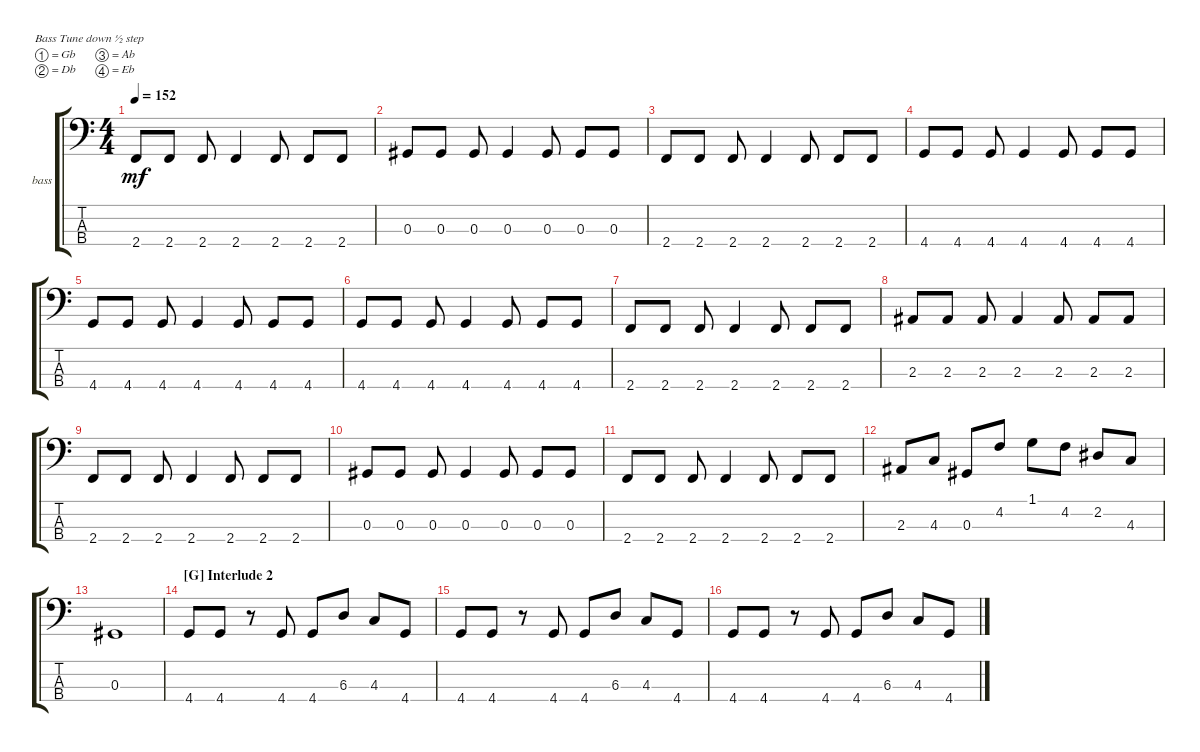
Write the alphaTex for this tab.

\defaultSystemsLayout 4
\bracketExtendMode groupsimilarinstruments
\firstSystemTrackNameOrientation horizontal
\otherSystemsTrackNameOrientation horizontal
\track ("Bass" "bass") {instrument electricbassfinger}
\staff {score tabs}
\tuning (Gb2 Db2 Ab1 Eb1)
\ts (4 4)
\tempo 152
\clef f4
\ks c
2.4.8{dy mf} 2.4.8 2.4.8 2.4.4 2.4.8 2.4.8 2.4.8 |
0.3.8 0.3.8 0.3.8 0.3.4 0.3.8 0.3.8 0.3.8 |
2.4.8 2.4.8 2.4.8 2.4.4 2.4.8 2.4.8 2.4.8 |
4.4.8 4.4.8 4.4.8 4.4.4 4.4.8 4.4.8 4.4.8 |
4.4.8 4.4.8 4.4.8 4.4.4 4.4.8 4.4.8 4.4.8 |
4.4.8 4.4.8 4.4.8 4.4.4 4.4.8 4.4.8 4.4.8 |
2.4.8 2.4.8 2.4.8 2.4.4 2.4.8 2.4.8 2.4.8 |
2.3.8 2.3.8 2.3.8 2.3.4 2.3.8 2.3.8 2.3.8 |
2.4.8 2.4.8 2.4.8 2.4.4 2.4.8 2.4.8 2.4.8 |
0.3.8 0.3.8 0.3.8 0.3.4 0.3.8 0.3.8 0.3.8 |
2.4.8 2.4.8 2.4.8 2.4.4 2.4.8 2.4.8 2.4.8 |
2.3.8 4.3.8 0.3.8 4.2.8 1.1.8 4.2.8 2.2.8 4.3.8 |
0.3.1 |
\section ("G" "Interlude 2")
4.4.8 4.4.8 r.8 4.4.8 4.4.8 6.3.8 4.3.8 4.4.8 |
4.4.8 4.4.8 r.8 4.4.8 4.4.8 6.3.8 4.3.8 4.4.8 |
4.4.8 4.4.8 r.8 4.4.8 4.4.8 6.3.8 4.3.8 4.4.8
